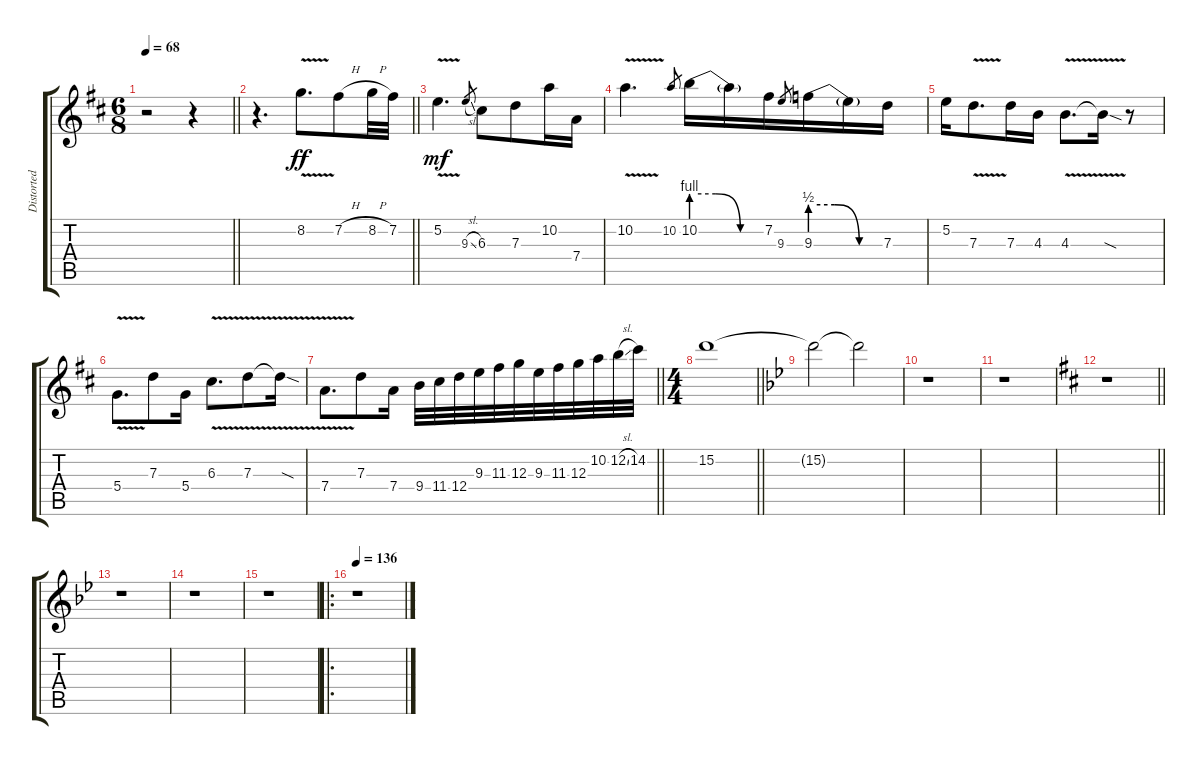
\track ("Distorted [Lead]" "Distorted ") {instrument overdrivenguitar}
\staff {score tabs}
\tuning (E4 B3 G3 D3 A2 E2) {hide}
\ts (6 8)
\tempo 68
\clef g2
\barLineRight lightlight
\ks d
r.2{dy mf} r.4 |
\section ("" " ")
\barLineRight lightlight
r.4{d} 8.2{v}.8{d dy ff} 7.2{h}.8 8.2{h}.32 7.2.32 |
5.2{v}.4{d dy mf} 9.3{sl}.8{gr} 6.3.8 7.3.8 10.2.16 7.4.16 |
10.2{v}.4{d} 10.2.8{gr} 10.2{be (custom 0 4 20 4 40 0 60 0)}.16 10.2{t}.16 7.2.16 9.3.8{gr} 9.3{be (custom 0 2 20 2 40 0 60 0)}.16 9.3{t}.16 7.3.16 |
5.2.16 7.3{v}.8{d} 7.3.16 4.3.16 4.3{v}.8{d} 4.3{sod t}.16 r.8 |
5.4{v}.8{d} 7.3.8 5.4.16 6.3{v}.8{d} 7.3{v}.8 7.3{sod t}.16 |
\barLineRight lightlight
7.4{v}.8{d} 7.3.8 7.4.16 9.4.32 11.4.32 12.4.32 9.3.32 11.3.32 12.3.32 9.3.32 11.3.32 12.3.32 10.2.32 12.2{sl}.32 14.2.32 |
\ts (4 4)
\section ("" " ")
\barLineRight lightlight
15.2.1 |
\ks bb
15.2{t}.2 15.2{t}.2 |
r.1 |
r.1 |
\barLineRight lightlight
\ks d
r.1 |
\ks bb
r.1 |
r.1 |
r.1 |
\ro
\tempo 136
r.1
